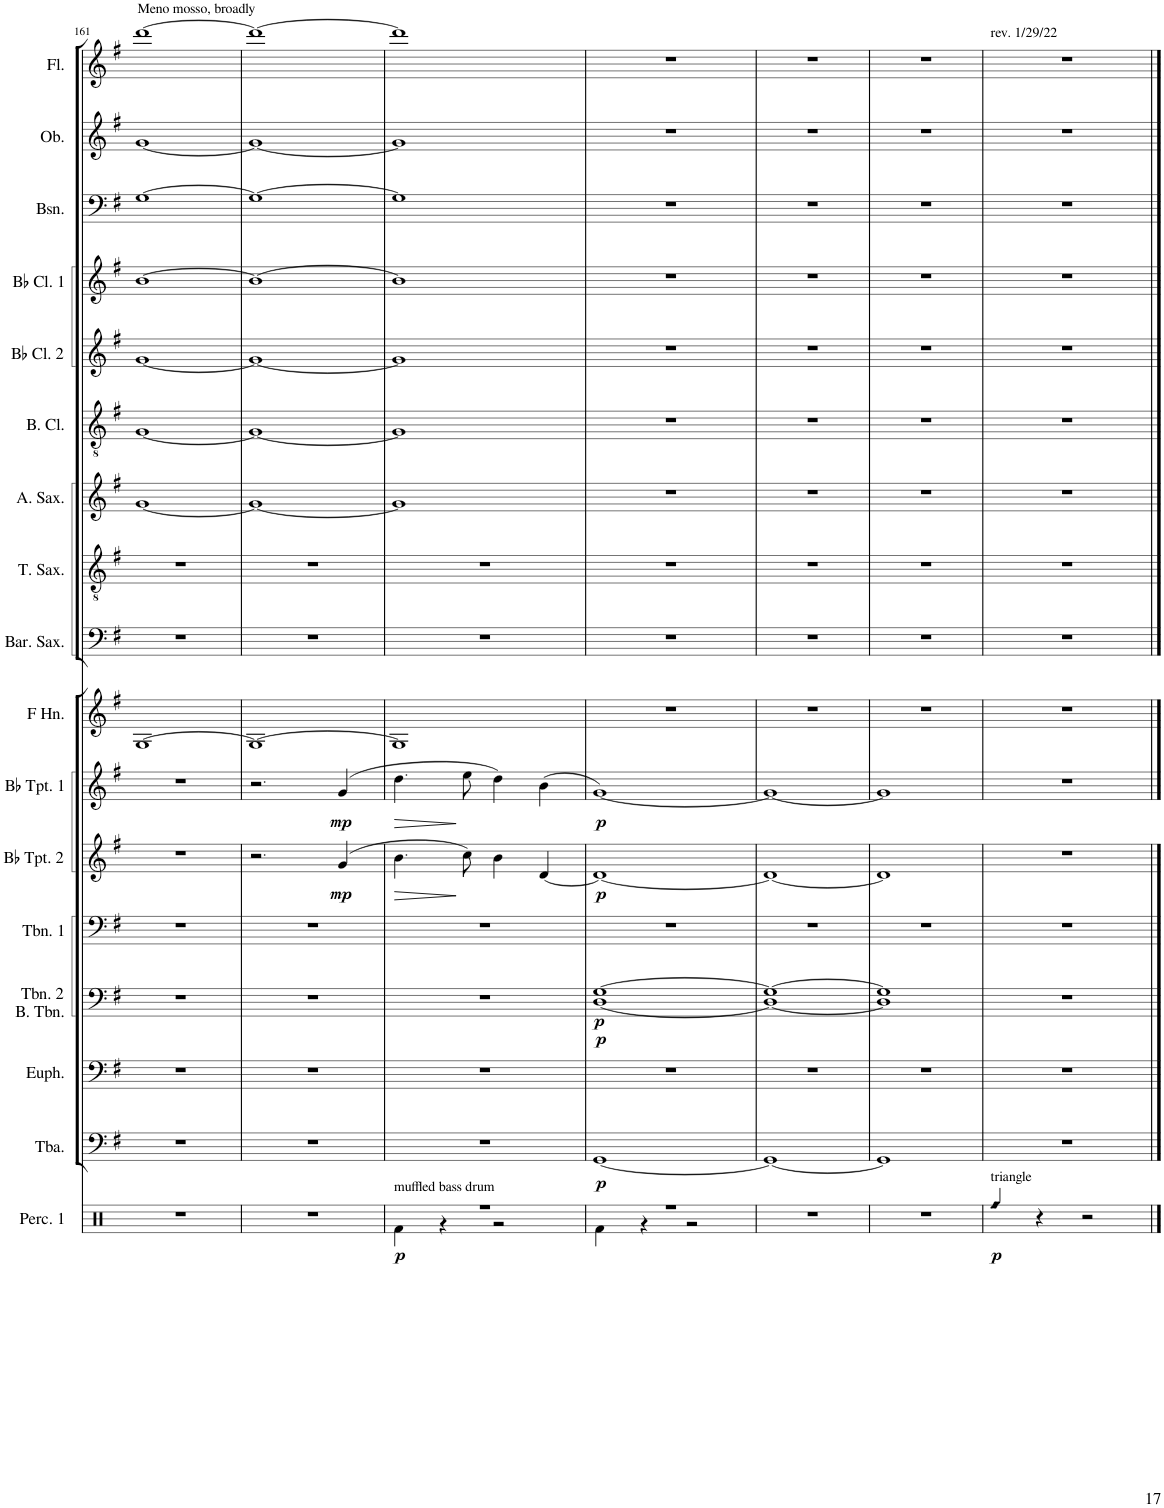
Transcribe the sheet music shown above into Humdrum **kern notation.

**kern	**dynam	**kern	**dynam	**kern	**kern	**dynam	**kern	**kern	**dynam	**kern	**dynam	**kern	**kern	**kern	**kern	**kern	**kern	**kern	**kern	**kern	**kern
*part17	*part17	*part16	*part16	*part15	*part14	*part14	*part13	*part12	*part12	*part11	*part11	*part10	*part9	*part8	*part7	*part6	*part5	*part4	*part3	*part2	*part1
*staff17	*staff17	*staff16	*staff16	*staff15	*staff14	*staff14	*staff13	*staff12	*staff12	*staff11	*staff11	*staff10	*staff9	*staff8	*staff7	*staff6	*staff5	*staff4	*staff3	*staff2	*staff1
*I"Percussion 1	*	*I"Tuba	*	*I"Euphonium	*I"Trombone 2 Bass Trombone	*	*I"Trombone 1	*I"Bb Trumpet 2	*	*I"Bb Trumpet 1	*	*I"Horn in F	*I"Baritone Saxophone	*I"Tenor Saxophone	*I"Alto Saxophone	*I"Bass Clarinet	*I"Bb Clarinet 2	*I"Bb Clarinet 1	*I"Bassoon	*I"Oboe	*I"Flute
*I'Perc. 1	*	*I'Tba.	*	*I'Euph.	*I'Tbn. 2 B. Tbn.	*	*I'Tbn. 1	*I'Bb Tpt. 2	*	*I'Bb Tpt. 1	*	*	*I'Bar. Sax.	*I'T. Sax.	*I'A. Sax.	*I'B. Cl.	*I'Bb Cl. 2	*I'Bb Cl. 1	*I'Bsn.	*I'Ob.	*I'Fl.
!!LO:PB:g=z
*clefX	*	*clefF4	*	*clefF4	*clefF4	*	*clefF4	*clefG2	*	*clefG2	*	*clefG2	*clefF4	*clefGv2	*clefG2	*clefGv2	*clefG2	*clefG2	*clefF4	*clefG2	*clefG2
*	*	*	*	*	*	*	*	*ITrd1c2	*	*ITrd1c2	*	*ITrd4c7	*ITrd12c21	*ITrd8c14	*ITrd5c9	*ITrd8c14	*ITrd1c2	*ITrd1c2	*	*	*
*k[]	*	*k[f#]	*	*k[f#]	*k[f#]	*	*k[f#]	*k[f#]	*	*k[f#]	*	*k[f#]	*k[f#]	*k[f#]	*k[f#]	*k[f#]	*k[f#]	*k[f#]	*k[f#]	*k[f#]	*k[f#]
*M4/4	*	*M4/4	*	*M4/4	*M4/4	*	*M4/4	*M4/4	*	*M4/4	*	*M4/4	*M4/4	*M4/4	*M4/4	*M4/4	*M4/4	*M4/4	*M4/4	*M4/4	*M4/4
=161	=161	=161	=161	=161	=161	=161	=161	=161	=161	=161	=161	=161	=161	=161	=161	=161	=161	=161	=161	=161	=161
!	!	!	!	!	!	!	!	!	!	!	!	!	!	!	!	!	!	!	!	!	!LO:TX:a:t=Meno mosso, broadly
1r	.	1r	.	1r	1r	.	1r	1r	.	1r	.	[>1G	1r	1r	[1g	[1G	[1g	[1b	[1G	[1g	[1ddd
=162	=162	=162	=162	=162	=162	=162	=162	=162	=162	=162	=162	=162	=162	=162	=162	=162	=162	=162	=162	=162	=162
1r	.	1r	.	1r	1r	.	1r	2.r	.	2.r	.	1G_	1r	1r	1g_	1G_	1g_	1b_	1G_	1g_	1ddd_
!	!	!	!	!	!	!	!	!	!LO:DY:b	!	!LO:DY:b	!	!	!	!	!	!	!	!	!	!
.	.	.	.	.	.	.	.	(>4g/	mp	(>4g/	mp	.	.	.	.	.	.	.	.	.	.
=163	=163	=163	=163	=163	=163	=163	=163	=163	=163	=163	=163	=163	=163	=163	=163	=163	=163	=163	=163	=163	=163
*^	*	*	*	*	*	*	*	*	*	*	*	*	*	*	*	*	*	*	*	*	*
!LO:TX:a:t=muffled bass drum	!	!	!	!	!	!	!	!	!	!	!	!	!	!	!	!	!	!	!	!	!	!
!	!	!LO:DY:b	!	!	!	!	!	!	!	!LO:HP:b	!	!LO:HP:b	!	!	!	!	!	!	!	!	!	!
1r	4Rf\	p	1r	.	1r	1r	.	1r	4.b\	>	4.dd\	>	1G]	1r	1r	1g]	1G]	1g]	1b]	1G]	1g]	1ddd]
.	4r	.	.	.	.	.	.	.	.	.	.	.	.	.	.	.	.	.	.	.	.	.
.	.	.	.	.	.	.	.	.	8cc\)	]	8ee\	]	.	.	.	.	.	.	.	.	.	.
.	2r	.	.	.	.	.	.	.	4b\	.	4dd\)	.	.	.	.	.	.	.	.	.	.	.
.	.	.	.	.	.	.	.	.	[4d/	.	(4b\	.	.	.	.	.	.	.	.	.	.	.
=164	=164	=164	=164	=164	=164	=164	=164	=164	=164	=164	=164	=164	=164	=164	=164	=164	=164	=164	=164	=164	=164	=164
*	*	*	*	*	*	*^	*	*	*	*	*	*	*	*	*	*	*	*	*	*	*	*
!	!	!	!	!LO:DY:b	!	!	!	!LO:DY:b	!	!	!	!	!	!	!	!	!	!	!	!	!	!	!
!	!	!	!	!	!	!	!	!LO:DY:n=1:b	!	!	!LO:DY:b	!	!LO:DY:b	!	!	!	!	!	!	!	!	!	!
1r	4Rf\	.	[1GG	p	1r	[1G	[1D	p p	1r	1d_	p	[1g)	p	1r	1r	1r	1r	1r	1r	1r	1r	1r	1r
.	4r	.	.	.	.	.	.	.	.	.	.	.	.	.	.	.	.	.	.	.	.	.	.
.	2r	.	.	.	.	.	.	.	.	.	.	.	.	.	.	.	.	.	.	.	.	.	.
*v	*v	*	*	*	*	*	*	*	*	*	*	*	*	*	*	*	*	*	*	*	*	*	*
=165	=165	=165	=165	=165	=165	=165	=165	=165	=165	=165	=165	=165	=165	=165	=165	=165	=165	=165	=165	=165	=165	=165
1r	.	1GG_	.	1r	1G_	1D_	.	1r	1d_	.	1g_	.	1r	1r	1r	1r	1r	1r	1r	1r	1r	1r
=166	=166	=166	=166	=166	=166	=166	=166	=166	=166	=166	=166	=166	=166	=166	=166	=166	=166	=166	=166	=166	=166	=166
1r	.	1GG]	.	1r	1G]	1D]	.	1r	1d]	.	1g]	.	1r	1r	1r	1r	1r	1r	1r	1r	1r	1r
=167	=167	=167	=167	=167	=167	=167	=167	=167	=167	=167	=167	=167	=167	=167	=167	=167	=167	=167	=167	=167	=167	=167
!	!	!	!	!	!	!	!	!	!	!	!	!	!	!	!	!	!	!	!	!	!	!LO:TX:a:t=rev. 1/29/22
!LO:TX:a:t=triangle	!	!	!	!	!	!	!	!	!	!	!	!	!	!	!	!	!	!	!	!	!	!
!LO:N:head=diamond	!LO:DY:b	!	!	!	!	!	!	!	!	!	!	!	!	!	!	!	!	!	!	!	!	!
*	*	*	*	*	*v	*v	*	*	*	*	*	*	*	*	*	*	*	*	*	*	*	*
4Rff/	p	1r	.	1r	1r	.	1r	1r	.	1r	.	1r	1r	1r	1r	1r	1r	1r	1r	1r	1r
4r	.	.	.	.	.	.	.	.	.	.	.	.	.	.	.	.	.	.	.	.	.
2r	.	.	.	.	.	.	.	.	.	.	.	.	.	.	.	.	.	.	.	.	.
==	==	==	==	==	==	==	==	==	==	==	==	==	==	==	==	==	==	==	==	==	==
*-	*-	*-	*-	*-	*-	*-	*-	*-	*-	*-	*-	*-	*-	*-	*-	*-	*-	*-	*-	*-	*-
